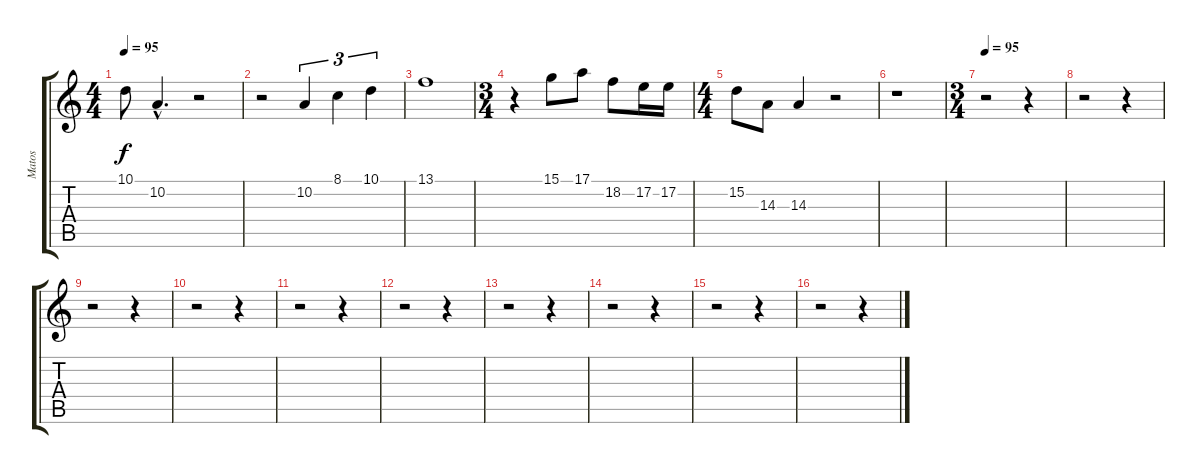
\track ("Matos" "Matos") {instrument lead6voice}
\staff {score tabs}
\tuning (E4 B3 G3 D3 A2 E2) {hide}
\ts (4 4)
\tempo 95
\clef g2
\ks c
10.1.8{dy f} 10.2{hac}.4{d} r.2 |
r.2 10.2.4{tu (3 2)} 8.1.4{tu (3 2)} 10.1.4{tu (3 2)} |
13.1.1 |
\ts (3 4)
r.4 15.1.8 17.1.8 18.2.8 17.2.16 17.2.16 |
\ts (4 4)
15.2.8 14.3.8 14.3.4 r.2 |
r.1 |
\ts (3 4)
\tempo 95
r.2 r.4 |
r.2 r.4 |
r.2 r.4 |
r.2 r.4 |
r.2 r.4 |
r.2 r.4 |
r.2 r.4 |
r.2 r.4 |
r.2 r.4 |
r.2 r.4
